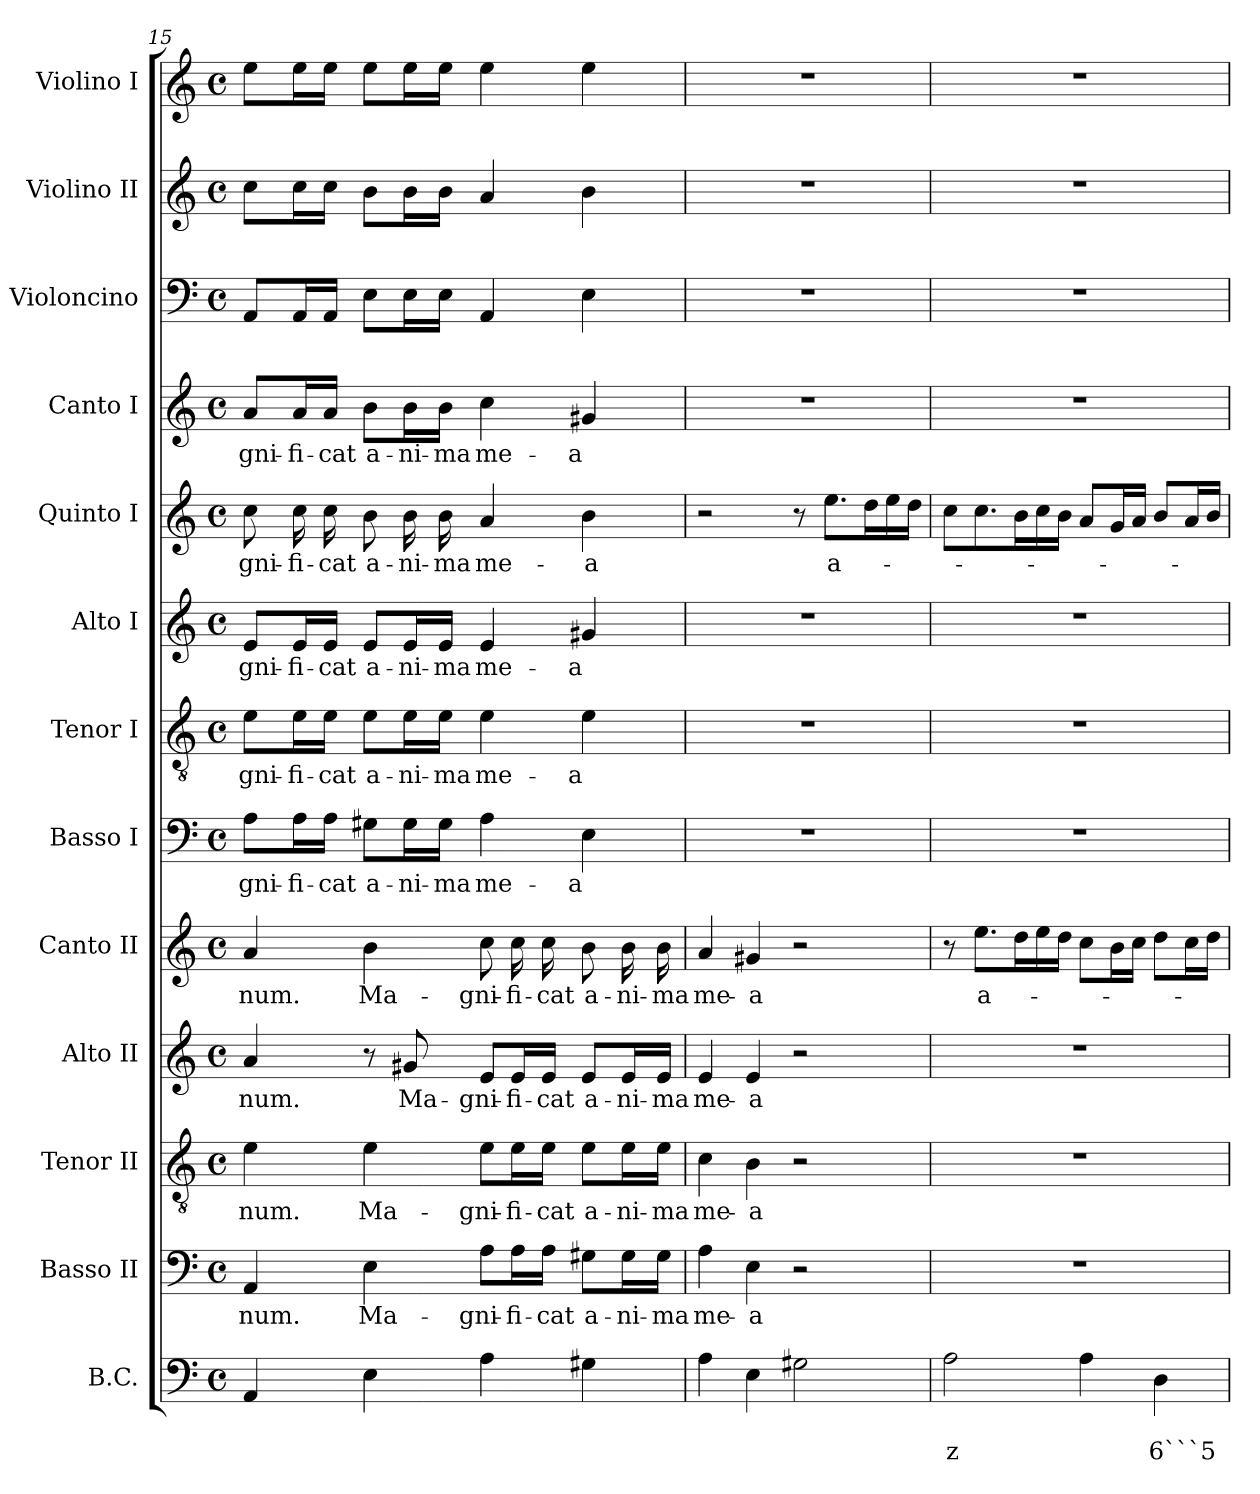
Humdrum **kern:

**kern	**text	**text	**kern	**text	**kern	**text	**kern	**text	**kern	**text	**kern	**text	**kern	**text	**kern	**text	**kern	**text	**kern	**text	**kern	**kern	**kern
*part13	*part13	*part13	*part12	*part12	*part11	*part11	*part10	*part10	*part9	*part9	*part8	*part8	*part7	*part7	*part6	*part6	*part5	*part5	*part4	*part4	*part3	*part2	*part1
*staff13	*staff13	*staff13	*staff12	*staff12	*staff11	*staff11	*staff10	*staff10	*staff9	*staff9	*staff8	*staff8	*staff7	*staff7	*staff6	*staff6	*staff5	*staff5	*staff4	*staff4	*staff3	*staff2	*staff1
*I"B.C.	*	*	*I"Basso II	*	*I"Tenor II	*	*I"Alto II	*	*I"Canto II	*	*I"Basso I	*	*I"Tenor I	*	*I"Alto I	*	*I"Quinto I	*	*I"Canto I	*	*I"Violoncino	*I"Violino II	*I"Violino I
*I'BC	*	*	*I'B 2	*	*I'T 2	*	*I'A 2	*	*I'C 2	*	*I'B 1	*	*I'T 1	*	*I'A 1	*	*I'Q 1	*	*I'C 1	*	*	*I'Vln. II	*I'Vln. I
*clefF4	*	*	*clefF4	*	*clefGv2	*	*clefG2	*	*clefG2	*	*clefF4	*	*clefGv2	*	*clefG2	*	*clefG2	*	*clefG2	*	*clefF4	*clefG2	*clefG2
*k[]	*	*	*k[]	*	*k[]	*	*k[]	*	*k[]	*	*k[]	*	*k[]	*	*k[]	*	*k[]	*	*k[]	*	*k[]	*k[]	*k[]
*C:	*	*	*C:	*	*C:	*	*C:	*	*C:	*	*C:	*	*C:	*	*C:	*	*C:	*	*C:	*	*C:	*C:	*C:
*M4/4	*	*	*M4/4	*	*M4/4	*	*M4/4	*	*M4/4	*	*M4/4	*	*M4/4	*	*M4/4	*	*M4/4	*	*M4/4	*	*M4/4	*M4/4	*M4/4
*met(c)	*	*	*met(c)	*	*met(c)	*	*met(c)	*	*met(c)	*	*met(c)	*	*met(c)	*	*met(c)	*	*met(c)	*	*met(c)	*	*met(c)	*met(c)	*met(c)
=15	=15	=15	=15	=15	=15	=15	=15	=15	=15	=15	=15	=15	=15	=15	=15	=15	=15	=15	=15	=15	=15	=15	=15
!	!	!	!	!LO:LY:b	!	!	!	!	!	!	!	!	!	!	!	!	!	!	!	!	!	!	!
!	!	!	!	!	!	!LO:LY:b	!	!	!	!	!	!	!	!	!	!	!	!	!	!	!	!	!
!	!	!	!	!	!	!	!	!LO:LY:b	!	!	!	!	!	!	!	!	!	!	!	!	!	!	!
!	!	!	!	!	!	!	!	!	!	!LO:LY:b	!	!	!	!	!	!	!	!	!	!	!	!	!
!	!	!	!	!	!	!	!	!	!	!	!	!LO:LY:b	!	!	!	!	!	!	!	!	!	!	!
!	!	!	!	!	!	!	!	!	!	!	!	!	!	!LO:LY:b	!	!	!	!	!	!	!	!	!
!	!	!	!	!	!	!	!	!	!	!	!	!	!	!	!	!LO:LY:b	!	!	!	!	!	!	!
!	!	!	!	!	!	!	!	!	!	!	!	!	!	!	!	!	!	!LO:LY:b	!	!	!	!	!
!	!	!	!	!	!	!	!	!	!	!	!	!	!	!	!	!	!	!	!	!LO:LY:b	!	!	!
4AA/	.	.	4AA/	-num.	4e\	-num.	4a/	-num.	4a/	-num.	8A\L	-gni-	8e\L	-gni-	8e/L	-gni-	8cc\	-gni-	8a/L	-gni-	8AA/L	8cc\L	8ee\L
!	!	!	!	!	!	!	!	!	!	!	!	!LO:LY:b	!	!	!	!	!	!	!	!	!	!	!
!	!	!	!	!	!	!	!	!	!	!	!	!	!	!LO:LY:b	!	!	!	!	!	!	!	!	!
!	!	!	!	!	!	!	!	!	!	!	!	!	!	!	!	!LO:LY:b	!	!	!	!	!	!	!
!	!	!	!	!	!	!	!	!	!	!	!	!	!	!	!	!	!	!LO:LY:b	!	!	!	!	!
!	!	!	!	!	!	!	!	!	!	!	!	!	!	!	!	!	!	!	!	!LO:LY:b	!	!	!
.	.	.	.	.	.	.	.	.	.	.	16A\L	-fi-	16e\L	-fi-	16e/L	-fi-	16cc\	-fi-	16a/L	-fi-	16AA/L	16cc\L	16ee\L
!	!	!	!	!	!	!	!	!	!	!	!	!LO:LY:b	!	!	!	!	!	!	!	!	!	!	!
!	!	!	!	!	!	!	!	!	!	!	!	!	!	!LO:LY:b	!	!	!	!	!	!	!	!	!
!	!	!	!	!	!	!	!	!	!	!	!	!	!	!	!	!LO:LY:b	!	!	!	!	!	!	!
!	!	!	!	!	!	!	!	!	!	!	!	!	!	!	!	!	!	!LO:LY:b	!	!	!	!	!
!	!	!	!	!	!	!	!	!	!	!	!	!	!	!	!	!	!	!	!	!LO:LY:b	!	!	!
.	.	.	.	.	.	.	.	.	.	.	16A\JJ	-cat	16e\JJ	-cat	16e/JJ	-cat	16cc\	-cat	16a/JJ	-cat	16AA/JJ	16cc\JJ	16ee\JJ
!	!	!	!	!LO:LY:b	!	!	!	!	!	!	!	!	!	!	!	!	!	!	!	!	!	!	!
!	!	!	!	!	!	!LO:LY:b	!	!	!	!	!	!	!	!	!	!	!	!	!	!	!	!	!
!	!	!	!	!	!	!	!	!	!	!LO:LY:b	!	!	!	!	!	!	!	!	!	!	!	!	!
!	!	!	!	!	!	!	!	!	!	!	!	!LO:LY:b	!	!	!	!	!	!	!	!	!	!	!
!	!	!	!	!	!	!	!	!	!	!	!	!	!	!LO:LY:b	!	!	!	!	!	!	!	!	!
!	!	!	!	!	!	!	!	!	!	!	!	!	!	!	!	!LO:LY:b	!	!	!	!	!	!	!
!	!	!	!	!	!	!	!	!	!	!	!	!	!	!	!	!	!	!LO:LY:b	!	!	!	!	!
!	!	!	!	!	!	!	!	!	!	!	!	!	!	!	!	!	!	!	!	!LO:LY:b	!	!	!
4E\	.	.	4E\	Ma-	4e\	Ma-	8r	.	4b\	Ma-	8G#X\L	a-	8e\L	a-	8e/L	a-	8b\	a-	8b\L	a-	8E\L	8b\L	8ee\L
!	!	!	!	!	!	!	!	!LO:LY:b	!	!	!	!	!	!	!	!	!	!	!	!	!	!	!
!	!	!	!	!	!	!	!	!	!	!	!	!LO:LY:b	!	!	!	!	!	!	!	!	!	!	!
!	!	!	!	!	!	!	!	!	!	!	!	!	!	!LO:LY:b	!	!	!	!	!	!	!	!	!
!	!	!	!	!	!	!	!	!	!	!	!	!	!	!	!	!LO:LY:b	!	!	!	!	!	!	!
!	!	!	!	!	!	!	!	!	!	!	!	!	!	!	!	!	!	!LO:LY:b	!	!	!	!	!
!	!	!	!	!	!	!	!	!	!	!	!	!	!	!	!	!	!	!	!	!LO:LY:b	!	!	!
.	.	.	.	.	.	.	8g#X/	Ma-	.	.	16G#\L	-ni-	16e\L	-ni-	16e/L	-ni-	16b\	-ni-	16b\L	-ni-	16E\L	16b\L	16ee\L
!	!	!	!	!	!	!	!	!	!	!	!	!LO:LY:b	!	!	!	!	!	!	!	!	!	!	!
!	!	!	!	!	!	!	!	!	!	!	!	!	!	!LO:LY:b	!	!	!	!	!	!	!	!	!
!	!	!	!	!	!	!	!	!	!	!	!	!	!	!	!	!LO:LY:b	!	!	!	!	!	!	!
!	!	!	!	!	!	!	!	!	!	!	!	!	!	!	!	!	!	!LO:LY:b	!	!	!	!	!
!	!	!	!	!	!	!	!	!	!	!	!	!	!	!	!	!	!	!	!	!LO:LY:b	!	!	!
.	.	.	.	.	.	.	.	.	.	.	16G#\JJ	-ma	16e\JJ	-ma	16e/JJ	-ma	16b\	-ma	16b\JJ	-ma	16E\JJ	16b\JJ	16ee\JJ
!	!	!	!	!LO:LY:b	!	!	!	!	!	!	!	!	!	!	!	!	!	!	!	!	!	!	!
!	!	!	!	!	!	!LO:LY:b	!	!	!	!	!	!	!	!	!	!	!	!	!	!	!	!	!
!	!	!	!	!	!	!	!	!LO:LY:b	!	!	!	!	!	!	!	!	!	!	!	!	!	!	!
!	!	!	!	!	!	!	!	!	!	!LO:LY:b	!	!	!	!	!	!	!	!	!	!	!	!	!
!	!	!	!	!	!	!	!	!	!	!	!	!LO:LY:b	!	!	!	!	!	!	!	!	!	!	!
!	!	!	!	!	!	!	!	!	!	!	!	!	!	!LO:LY:b	!	!	!	!	!	!	!	!	!
!	!	!	!	!	!	!	!	!	!	!	!	!	!	!	!	!LO:LY:b	!	!	!	!	!	!	!
!	!	!	!	!	!	!	!	!	!	!	!	!	!	!	!	!	!	!LO:LY:b	!	!	!	!	!
!	!	!	!	!	!	!	!	!	!	!	!	!	!	!	!	!	!	!	!	!LO:LY:b	!	!	!
4A\	.	.	8A\L	-gni-	8e\L	-gni-	8e/L	-gni-	8cc\	-gni-	4A\	me-	4e\	me-	4e/	me-	4a/	me-	4cc\	me-	4AA/	4a/	4ee\
!	!	!	!	!LO:LY:b	!	!	!	!	!	!	!	!	!	!	!	!	!	!	!	!	!	!	!
!	!	!	!	!	!	!LO:LY:b	!	!	!	!	!	!	!	!	!	!	!	!	!	!	!	!	!
!	!	!	!	!	!	!	!	!LO:LY:b	!	!	!	!	!	!	!	!	!	!	!	!	!	!	!
!	!	!	!	!	!	!	!	!	!	!LO:LY:b	!	!	!	!	!	!	!	!	!	!	!	!	!
.	.	.	16A\L	-fi-	16e\L	-fi-	16e/L	-fi-	16cc\	-fi-	.	.	.	.	.	.	.	.	.	.	.	.	.
!	!	!	!	!LO:LY:b	!	!	!	!	!	!	!	!	!	!	!	!	!	!	!	!	!	!	!
!	!	!	!	!	!	!LO:LY:b	!	!	!	!	!	!	!	!	!	!	!	!	!	!	!	!	!
!	!	!	!	!	!	!	!	!LO:LY:b	!	!	!	!	!	!	!	!	!	!	!	!	!	!	!
!	!	!	!	!	!	!	!	!	!	!LO:LY:b	!	!	!	!	!	!	!	!	!	!	!	!	!
.	.	.	16A\JJ	-cat	16e\JJ	-cat	16e/JJ	-cat	16cc\	-cat	.	.	.	.	.	.	.	.	.	.	.	.	.
!	!	!	!	!LO:LY:b	!	!	!	!	!	!	!	!	!	!	!	!	!	!	!	!	!	!	!
!	!	!	!	!	!	!LO:LY:b	!	!	!	!	!	!	!	!	!	!	!	!	!	!	!	!	!
!	!	!	!	!	!	!	!	!LO:LY:b	!	!	!	!	!	!	!	!	!	!	!	!	!	!	!
!	!	!	!	!	!	!	!	!	!	!LO:LY:b	!	!	!	!	!	!	!	!	!	!	!	!	!
!	!	!	!	!	!	!	!	!	!	!	!	!LO:LY:b	!	!	!	!	!	!	!	!	!	!	!
!	!	!	!	!	!	!	!	!	!	!	!	!	!	!LO:LY:b	!	!	!	!	!	!	!	!	!
!	!	!	!	!	!	!	!	!	!	!	!	!	!	!	!	!LO:LY:b	!	!	!	!	!	!	!
!	!	!	!	!	!	!	!	!	!	!	!	!	!	!	!	!	!	!LO:LY:b	!	!	!	!	!
!	!	!	!	!	!	!	!	!	!	!	!	!	!	!	!	!	!	!	!	!LO:LY:b	!	!	!
4G#X\	.	.	8G#X\L	a-	8e\L	a-	8e/L	a-	8b\	a-	4E\	-a	4e\	-a	4g#X/	-a	4b\	-a	4g#X/	-a	4E\	4b\	4ee\
!	!	!	!	!LO:LY:b	!	!	!	!	!	!	!	!	!	!	!	!	!	!	!	!	!	!	!
!	!	!	!	!	!	!LO:LY:b	!	!	!	!	!	!	!	!	!	!	!	!	!	!	!	!	!
!	!	!	!	!	!	!	!	!LO:LY:b	!	!	!	!	!	!	!	!	!	!	!	!	!	!	!
!	!	!	!	!	!	!	!	!	!	!LO:LY:b	!	!	!	!	!	!	!	!	!	!	!	!	!
.	.	.	16G#\L	-ni-	16e\L	-ni-	16e/L	-ni-	16b\	-ni-	.	.	.	.	.	.	.	.	.	.	.	.	.
!	!	!	!	!LO:LY:b	!	!	!	!	!	!	!	!	!	!	!	!	!	!	!	!	!	!	!
!	!	!	!	!	!	!LO:LY:b	!	!	!	!	!	!	!	!	!	!	!	!	!	!	!	!	!
!	!	!	!	!	!	!	!	!LO:LY:b	!	!	!	!	!	!	!	!	!	!	!	!	!	!	!
!	!	!	!	!	!	!	!	!	!	!LO:LY:b	!	!	!	!	!	!	!	!	!	!	!	!	!
.	.	.	16G#\JJ	-ma	16e\JJ	-ma	16e/JJ	-ma	16b\	-ma	.	.	.	.	.	.	.	.	.	.	.	.	.
!!LO:PB:g=z
=16	=16	=16	=16	=16	=16	=16	=16	=16	=16	=16	=16	=16	=16	=16	=16	=16	=16	=16	=16	=16	=16	=16	=16
!	!	!	!	!LO:LY:b	!	!	!	!	!	!	!	!	!	!	!	!	!	!	!	!	!	!	!
!	!	!	!	!	!	!LO:LY:b	!	!	!	!	!	!	!	!	!	!	!	!	!	!	!	!	!
!	!	!	!	!	!	!	!	!LO:LY:b	!	!	!	!	!	!	!	!	!	!	!	!	!	!	!
!	!	!	!	!	!	!	!	!	!	!LO:LY:b	!	!	!	!	!	!	!	!	!	!	!	!	!
4A\	.	.	4A\	me-	4c\	me-	4e/	me-	4a/	me-	1r	.	1r	.	1r	.	2r	.	1r	.	1r	1r	1r
!	!	!	!	!LO:LY:b	!	!	!	!	!	!	!	!	!	!	!	!	!	!	!	!	!	!	!
!	!	!	!	!	!	!LO:LY:b	!	!	!	!	!	!	!	!	!	!	!	!	!	!	!	!	!
!	!	!	!	!	!	!	!	!LO:LY:b	!	!	!	!	!	!	!	!	!	!	!	!	!	!	!
!	!	!	!	!	!	!	!	!	!	!LO:LY:b	!	!	!	!	!	!	!	!	!	!	!	!	!
4E\	.	.	4E\	-a	4B\	-a	4e/	-a	4g#X/	-a	.	.	.	.	.	.	.	.	.	.	.	.	.
2G#X\	.	.	2r	.	2r	.	2r	.	2r	.	.	.	.	.	.	.	8r	.	.	.	.	.	.
!	!	!	!	!	!	!	!	!	!	!	!	!	!	!	!	!	!	!LO:LY:b	!	!	!	!	!
.	.	.	.	.	.	.	.	.	.	.	.	.	.	.	.	.	8.ee\L	a-	.	.	.	.	.
.	.	.	.	.	.	.	.	.	.	.	.	.	.	.	.	.	16dd\L	.	.	.	.	.	.
.	.	.	.	.	.	.	.	.	.	.	.	.	.	.	.	.	16ee\	.	.	.	.	.	.
.	.	.	.	.	.	.	.	.	.	.	.	.	.	.	.	.	16dd\JJ	.	.	.	.	.	.
=17	=17	=17	=17	=17	=17	=17	=17	=17	=17	=17	=17	=17	=17	=17	=17	=17	=17	=17	=17	=17	=17	=17	=17
!	!	!LO:LY:b	!	!	!	!	!	!	!	!	!	!	!	!	!	!	!	!	!	!	!	!	!
2A\	.	z	1r	.	1r	.	1r	.	8r	.	1r	.	1r	.	1r	.	8cc\L	.	1r	.	1r	1r	1r
!	!	!	!	!	!	!	!	!	!	!LO:LY:b	!	!	!	!	!	!	!	!	!	!	!	!	!
.	.	.	.	.	.	.	.	.	8.ee\L	a-	.	.	.	.	.	.	8.cc\	.	.	.	.	.	.
.	.	.	.	.	.	.	.	.	16dd\L	.	.	.	.	.	.	.	16b\L	.	.	.	.	.	.
.	.	.	.	.	.	.	.	.	16ee\	.	.	.	.	.	.	.	16cc\	.	.	.	.	.	.
.	.	.	.	.	.	.	.	.	16dd\JJ	.	.	.	.	.	.	.	16b\JJ	.	.	.	.	.	.
4A\	.	.	.	.	.	.	.	.	8cc\L	.	.	.	.	.	.	.	8a/L	.	.	.	.	.	.
.	.	.	.	.	.	.	.	.	16b\L	.	.	.	.	.	.	.	16g/L	.	.	.	.	.	.
.	.	.	.	.	.	.	.	.	16cc\JJ	.	.	.	.	.	.	.	16a/JJ	.	.	.	.	.	.
!	!	!LO:LY:b	!	!	!	!	!	!	!	!	!	!	!	!	!	!	!	!	!	!	!	!	!
4D\	.	6```5	.	.	.	.	.	.	8dd\L	.	.	.	.	.	.	.	8b/L	.	.	.	.	.	.
.	.	.	.	.	.	.	.	.	16cc\L	.	.	.	.	.	.	.	16a/L	.	.	.	.	.	.
.	.	.	.	.	.	.	.	.	16dd\JJ	.	.	.	.	.	.	.	16b/JJ	.	.	.	.	.	.
=	=	=	=	=	=	=	=	=	=	=	=	=	=	=	=	=	=	=	=	=	=	=	=
*-	*-	*-	*-	*-	*-	*-	*-	*-	*-	*-	*-	*-	*-	*-	*-	*-	*-	*-	*-	*-	*-	*-	*-
